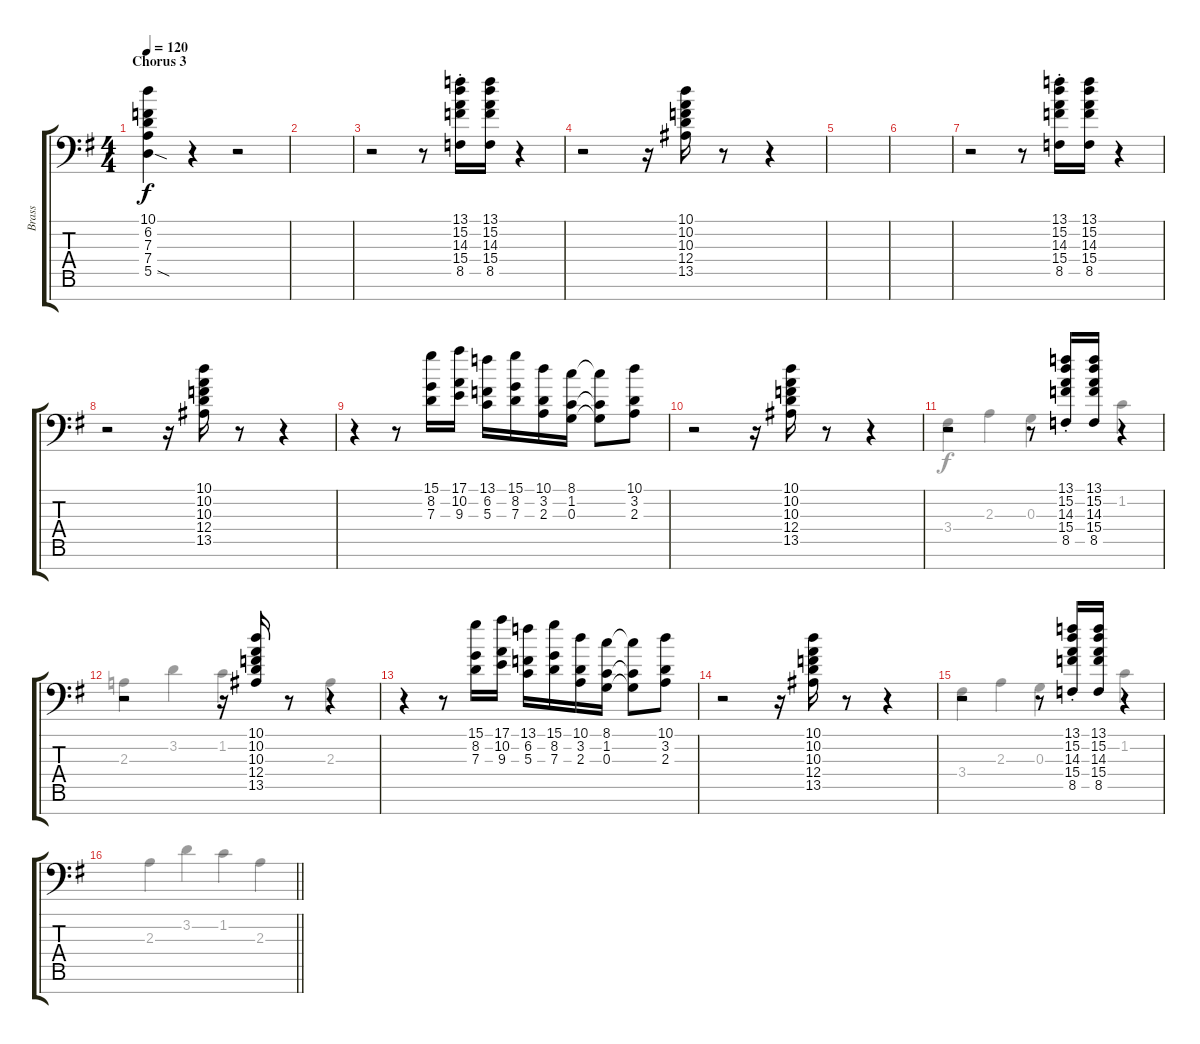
\track ("Brass" "Brass") {instrument brasssection}
\staff {score tabs}
\tuning (E4 B3 G3 D3 A2 E2 C-1) {hide}
\voice
\ts (4 4)
\section ("" "Chorus 3")
\tempo 120
\clef f4
\ks g
(10.1 6.2 7.3 7.4 5.5{sod}).4{dy f} r.4 r.2 |
|
r.2 r.8 (13.1{st} 15.2{st} 14.3{st} 15.4{st} 8.5{st}).16 (13.1 15.2 14.3 15.4 8.5).16 r.4 |
r.2 r.16 (10.1 10.2 10.3 12.4 13.5).16 r.8 r.4 |
|
|
r.2 r.8 (13.1{st} 15.2{st} 14.3{st} 15.4{st} 8.5{st}).16 (13.1 15.2 14.3 15.4 8.5).16 r.4 |
r.2 r.16 (10.1 10.2 10.3 12.4 13.5).16 r.8 r.4 |
r.4 r.8 (15.1 8.2 7.3).16 (17.1 10.2 9.3).16 (13.1 6.2 5.3).16 (15.1 8.2 7.3).16 (10.1 3.2 2.3).16 (8.1 1.2 0.3).16 (8.1{t} 1.2{t} 0.3{t}).8 (10.1 3.2 2.3).8 |
r.2 r.16 (10.1 10.2 10.3 12.4 13.5).16 r.8 r.4 |
r.2 r.8 (13.1{st} 15.2{st} 14.3{st} 15.4{st} 8.5{st}).16 (13.1 15.2 14.3 15.4 8.5).16 r.4 |
r.2 r.16 (10.1 10.2 10.3 12.4 13.5).16 r.8 r.4 |
r.4 r.8 (15.1 8.2 7.3).16 (17.1 10.2 9.3).16 (13.1 6.2 5.3).16 (15.1 8.2 7.3).16 (10.1 3.2 2.3).16 (8.1 1.2 0.3).16 (8.1{t} 1.2{t} 0.3{t}).8 (10.1 3.2 2.3).8 |
r.2 r.16 (10.1 10.2 10.3 12.4 13.5).16 r.8 r.4 |
r.2 r.8 (13.1{st} 15.2{st} 14.3{st} 15.4{st} 8.5{st}).16 (13.1 15.2 14.3 15.4 8.5).16 r.4 |
\barLineRight lightlight
\voice
\clef f4
\ottava regular
\simile none
\ks g
|
|
|
|
|
|
|
|
|
|
3.4.4 2.3.4 0.3.4 1.2.4 |
2.3.4 3.2.4 1.2.4 2.3.4 |
|
|
3.4.4 2.3.4 0.3.4 1.2.4 |
\barLineRight lightlight
2.3.4 3.2.4 1.2.4 2.3.4
